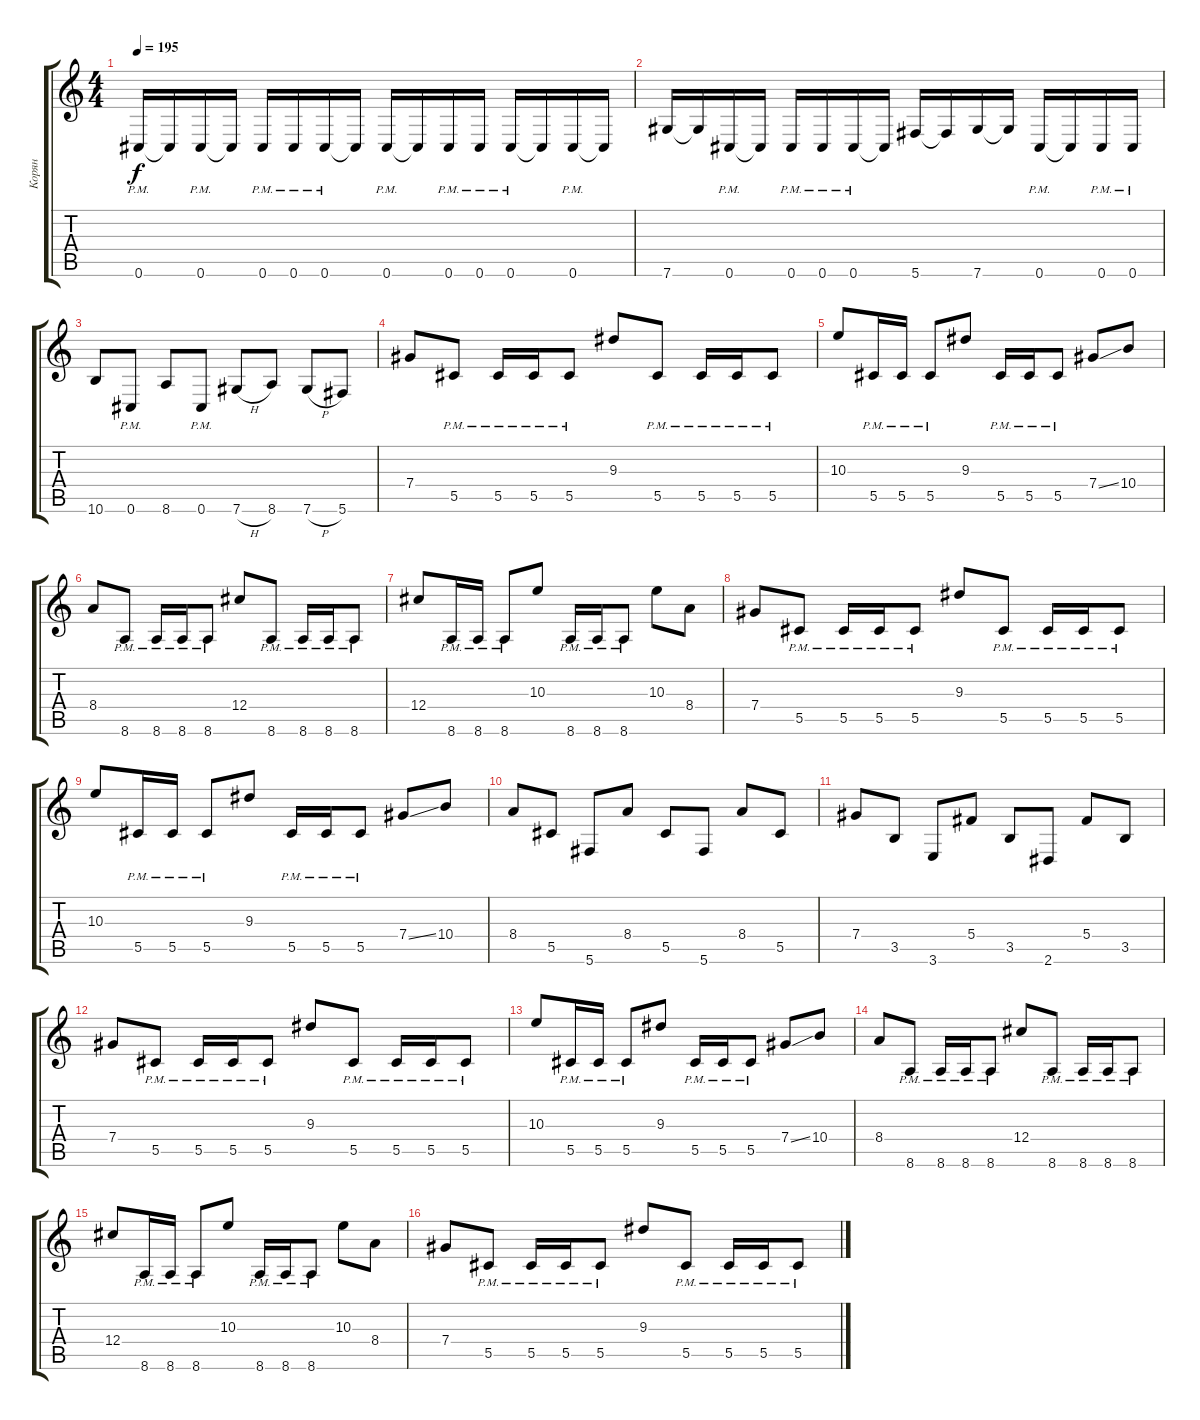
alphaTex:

\track ("Корян" "Корян") {instrument distortionguitar}
\staff {score tabs}
\tuning (Eb4 Bb3 Gb3 Db3 Ab2 Db2) {hide}
\ts (4 4)
\tempo 195
\clef g2
\ks c
0.6{pm}.16{dy f} 0.6{t}.16 0.6{pm}.16 0.6{t}.16 0.6{pm}.16 0.6{pm}.16 0.6{pm}.16 0.6{t}.16 0.6{pm}.16 0.6{t}.16 0.6{pm}.16 0.6{pm}.16 0.6{pm}.16 0.6{t}.16 0.6{pm}.16 0.6{t}.16 |
7.6.16 7.6{t}.16 0.6{pm}.16 0.6{t}.16 0.6{pm}.16 0.6{pm}.16 0.6{pm}.16 0.6{t}.16 5.6.16 5.6{t}.16 7.6.16 7.6{t}.16 0.6{pm}.16 0.6{t}.16 0.6{pm}.16 0.6{pm}.16 |
10.6.8 0.6{pm}.8 8.6.8 0.6{pm}.8 7.6{h}.8 8.6.8 7.6{h}.8 5.6.8 |
7.4.8 5.5{pm}.8 5.5{pm}.16 5.5{pm}.16 5.5{pm}.8 9.3.8 5.5{pm}.8 5.5{pm}.16 5.5{pm}.16 5.5{pm}.8 |
10.3.8 5.5{pm}.16 5.5{pm}.16 5.5{pm}.8 9.3.8 5.5{pm}.16 5.5{pm}.16 5.5{pm}.8 7.4{ss}.8 10.4.8 |
8.4.8 8.6{pm}.8 8.6{pm}.16 8.6{pm}.16 8.6{pm}.8 12.4.8 8.6{pm}.8 8.6{pm}.16 8.6{pm}.16 8.6{pm}.8 |
12.4.8 8.6{pm}.16 8.6{pm}.16 8.6{pm}.8 10.3.8 8.6{pm}.16 8.6{pm}.16 8.6{pm}.8 10.3.8 8.4.8 |
7.4.8 5.5{pm}.8 5.5{pm}.16 5.5{pm}.16 5.5{pm}.8 9.3.8 5.5{pm}.8 5.5{pm}.16 5.5{pm}.16 5.5{pm}.8 |
10.3.8 5.5{pm}.16 5.5{pm}.16 5.5{pm}.8 9.3.8 5.5{pm}.16 5.5{pm}.16 5.5{pm}.8 7.4{ss}.8 10.4.8 |
8.4.8 5.5.8 5.6.8 8.4.8 5.5.8 5.6.8 8.4.8 5.5.8 |
7.4.8 3.5.8 3.6.8 5.4.8 3.5.8 2.6.8 5.4.8 3.5.8 |
7.4.8 5.5{pm}.8 5.5{pm}.16 5.5{pm}.16 5.5{pm}.8 9.3.8 5.5{pm}.8 5.5{pm}.16 5.5{pm}.16 5.5{pm}.8 |
10.3.8 5.5{pm}.16 5.5{pm}.16 5.5{pm}.8 9.3.8 5.5{pm}.16 5.5{pm}.16 5.5{pm}.8 7.4{ss}.8 10.4.8 |
8.4.8 8.6{pm}.8 8.6{pm}.16 8.6{pm}.16 8.6{pm}.8 12.4.8 8.6{pm}.8 8.6{pm}.16 8.6{pm}.16 8.6{pm}.8 |
12.4.8 8.6{pm}.16 8.6{pm}.16 8.6{pm}.8 10.3.8 8.6{pm}.16 8.6{pm}.16 8.6{pm}.8 10.3.8 8.4.8 |
7.4.8 5.5{pm}.8 5.5{pm}.16 5.5{pm}.16 5.5{pm}.8 9.3.8 5.5{pm}.8 5.5{pm}.16 5.5{pm}.16 5.5{pm}.8
